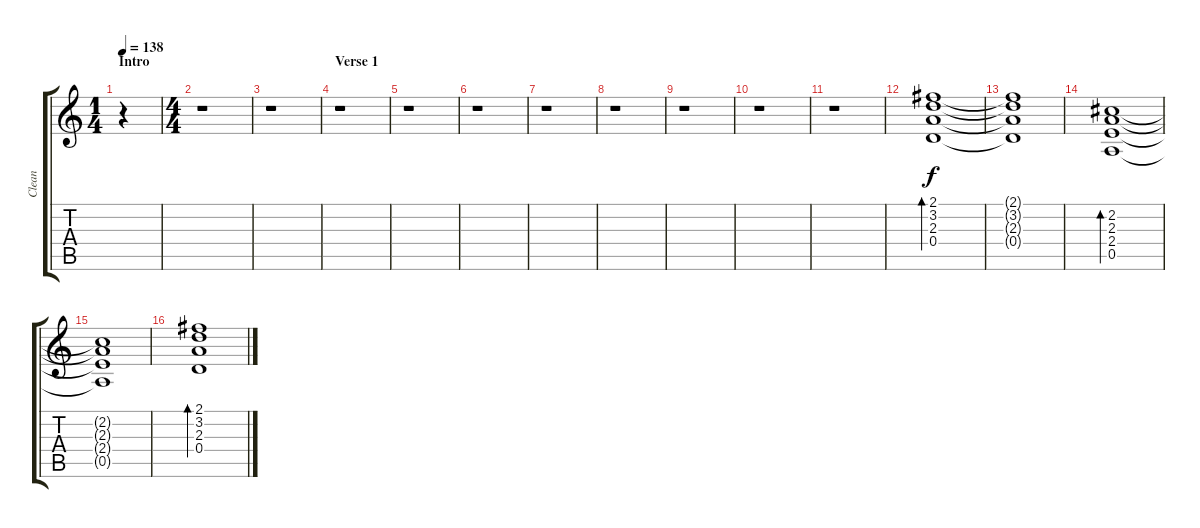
\track ("Clean" "Clean") {instrument electricguitarclean}
\staff {score tabs}
\tuning (E4 B3 G3 D3 A2 E2) {hide}
\ts (1 4)
\section ("" "Intro")
\tempo 138
\clef g2
\ks c
r.4{dy f instrument electricguitarclean} |
\ts (4 4)
r.1 |
r.1 |
\section ("" "Verse 1")
r.1 |
r.1 |
r.1 |
r.1 |
r.1 |
r.1 |
r.1 |
r.1 |
(2.1 3.2 2.3 0.4).1{bd 240} |
(2.1{t} 3.2{t} 2.3{t} 0.4{t}).1 |
(2.2 2.3 2.4 0.5).1{bd 240} |
(2.2{t} 2.3{t} 2.4{t} 0.5{t}).1 |
(2.1 3.2 2.3 0.4).1{bd 240}
